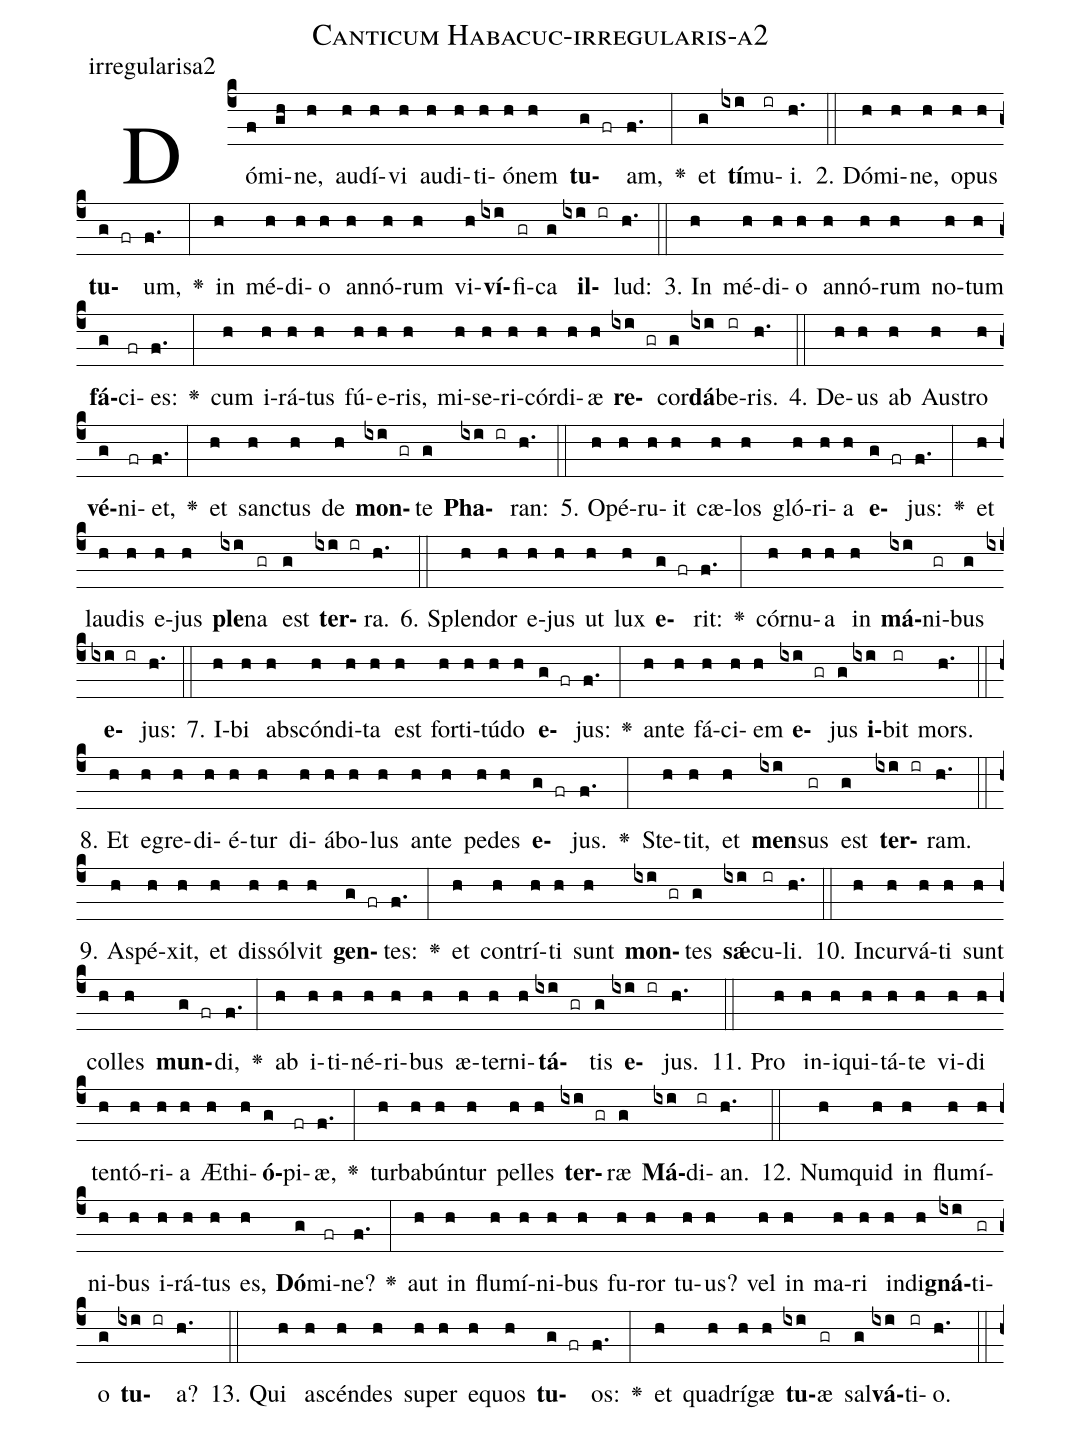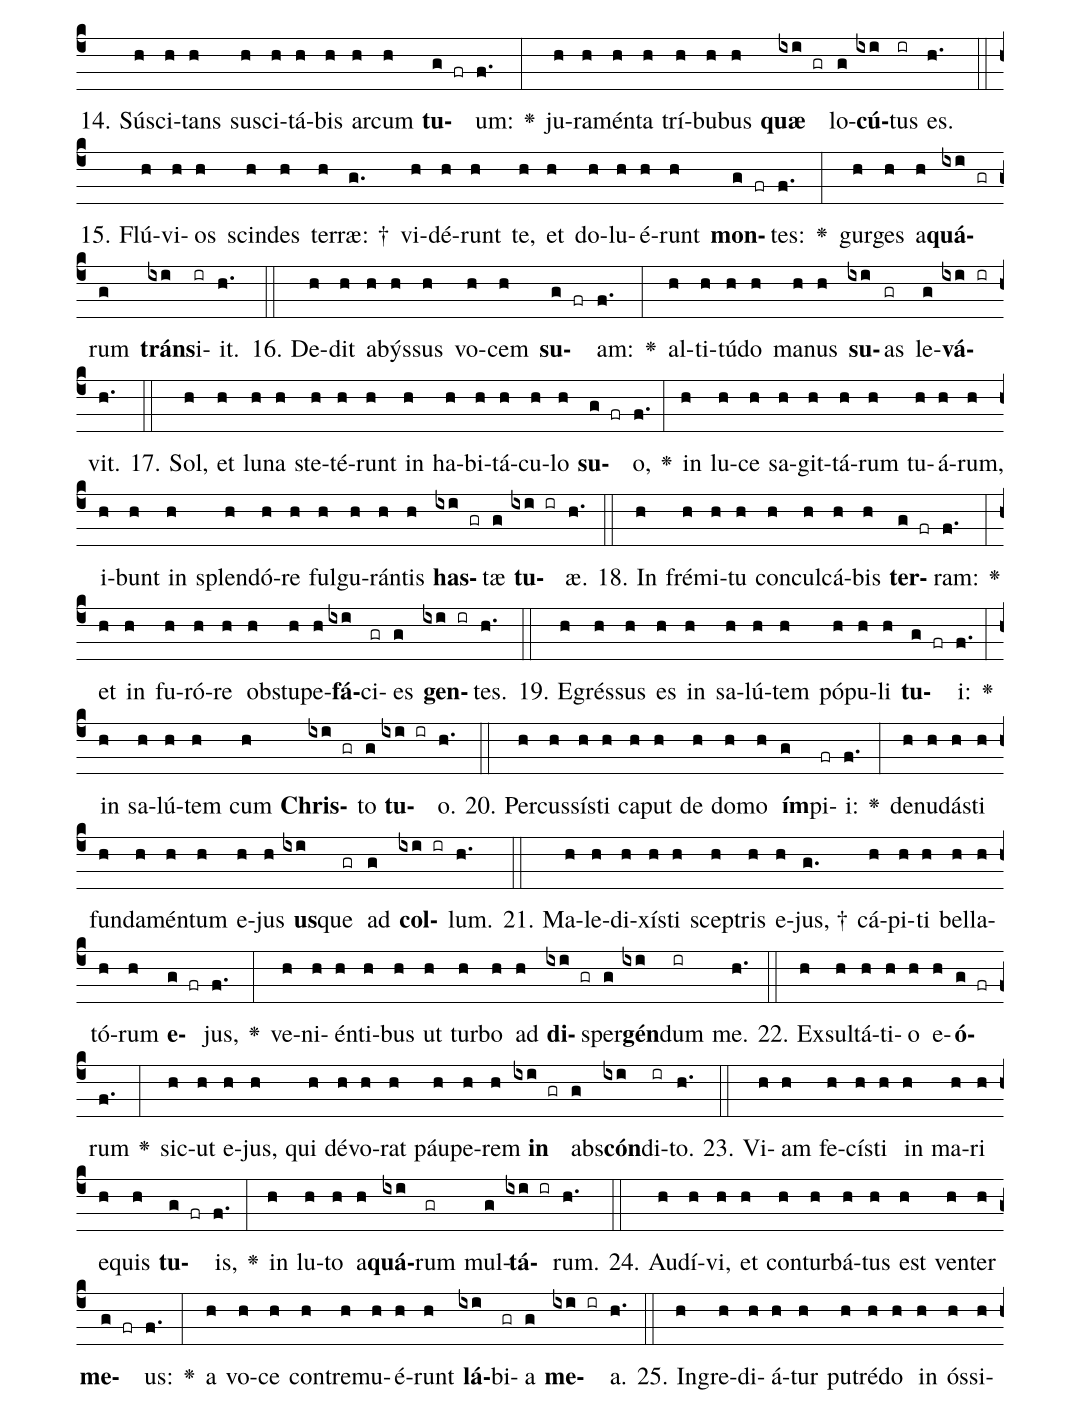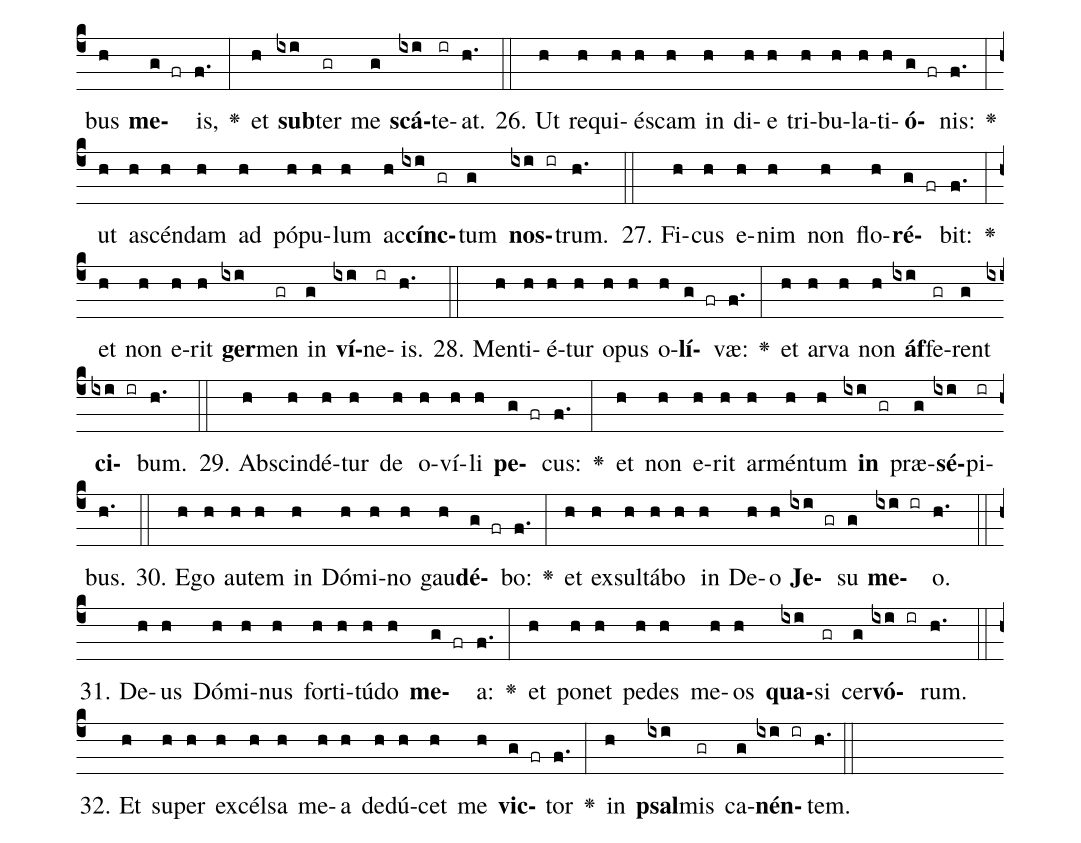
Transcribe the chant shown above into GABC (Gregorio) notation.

name: Canticum Habacuc-irregularis-a2;
annotation: irregularisa2;
%%
(c4)Dó(f)mi(gh)ne,(h) au(h)dí(h)vi(h) au(h)di(h)ti(h)ó(h)nem(h) <b>tu</b>(g fr)am,(f.) <v>\greheightstar</v>(:) et(g) <b>tí</b>(ixi)mu(ir)i.(h.) (::)
2. Dó(h)mi(h)ne,(h) o(h)pus(h) <b>tu</b>(g fr)um,(f.) <v>\greheightstar</v>(:) in(h) mé(h)di(h)o(h) an(h)nó(h)rum(h) vi(h)<b>ví</b>(ixi)fi(gr)ca(g) <b>il</b>(ixi ir)lud:(h.) (::)
3. In(h) mé(h)di(h)o(h) an(h)nó(h)rum(h) no(h)tum(h) <b>fá</b>(g)ci(fr)es:(f.) <v>\greheightstar</v>(:) cum(h) i(h)rá(h)tus(h) fú(h)e(h)ris,(h) mi(h)se(h)ri(h)cór(h)di(h)æ(h) <b>re</b>(ixi gr)cor(g)<b>dá</b>(ixi)be(ir)ris.(h.) (::)
4. De(h)us(h) ab(h) Aus(h)tro(h) <b>vé</b>(g)ni(fr)et,(f.) <v>\greheightstar</v>(:) et(h) sanc(h)tus(h) de(h) <b>mon</b>(ixi gr)te(g) <b>Pha</b>(ixi ir)ran:(h.) (::)
5. O(h)pé(h)ru(h)it(h) cæ(h)los(h) gló(h)ri(h)a(h) <b>e</b>(g fr)jus:(f.) <v>\greheightstar</v>(:) et(h) lau(h)dis(h) e(h)jus(h) <b>ple</b>(ixi)na(gr) est(g) <b>ter</b>(ixi ir)ra.(h.) (::)
6. Splen(h)dor(h) e(h)jus(h) ut(h) lux(h) <b>e</b>(g fr)rit:(f.) <v>\greheightstar</v>(:) cór(h)nu(h)a(h) in(h) <b>má</b>(ixi)ni(gr)bus(g) <b>e</b>(ixi ir)jus:(h.) (::)
7. I(h)bi(h) abs(h)cón(h)di(h)ta(h) est(h) for(h)ti(h)tú(h)do(h) <b>e</b>(g fr)jus:(f.) <v>\greheightstar</v>(:) an(h)te(h) fá(h)ci(h)em(h) <b>e</b>(ixi gr)jus(g) <b>i</b>(ixi)bit(ir) mors.(h.) (::)
8. Et(h) e(h)gre(h)di(h)é(h)tur(h) di(h)á(h)bo(h)lus(h) an(h)te(h) pe(h)des(h) <b>e</b>(g fr)jus.(f.) <v>\greheightstar</v>(:) Ste(h)tit,(h) et(h) <b>men</b>(ixi)sus(gr) est(g) <b>ter</b>(ixi ir)ram.(h.) (::)
9. A(h)spé(h)xit,(h) et(h) dis(h)sól(h)vit(h) <b>gen</b>(g fr)tes:(f.) <v>\greheightstar</v>(:) et(h) con(h)trí(h)ti(h) sunt(h) <b>mon</b>(ixi gr)tes(g) <b>sǽ</b>(ixi)cu(ir)li.(h.) (::)
10. In(h)cur(h)vá(h)ti(h) sunt(h) col(h)les(h) <b>mun</b>(g fr)di,(f.) <v>\greheightstar</v>(:) ab(h) i(h)ti(h)né(h)ri(h)bus(h) æ(h)ter(h)ni(h)<b>tá</b>(ixi gr)tis(g) <b>e</b>(ixi ir)jus.(h.) (::)
11. Pro(h) in(h)i(h)qui(h)tá(h)te(h) vi(h)di(h) ten(h)tó(h)ri(h)a(h) Æ(h)thi(h)<b>ó</b>(g)pi(fr)æ,(f.) <v>\greheightstar</v>(:) tur(h)ba(h)bún(h)tur(h) pel(h)les(h) <b>ter</b>(ixi gr)ræ(g) <b>Má</b>(ixi)di(ir)an.(h.) (::)
12. Num(h)quid(h) in(h) flu(h)mí(h)ni(h)bus(h) i(h)rá(h)tus(h) es,(h) <b>Dó</b>(g)mi(fr)ne?(f.) <v>\greheightstar</v>(:) aut(h) in(h) flu(h)mí(h)ni(h)bus(h) fu(h)ror(h) tu(h)us?(h) vel(h) in(h) ma(h)ri(h) in(h)di(h)<b>gná</b>(ixi)ti(gr)o(g) <b>tu</b>(ixi ir)a?(h.) (::)
13. Qui(h) a(h)scén(h)des(h) su(h)per(h) e(h)quos(h) <b>tu</b>(g fr)os:(f.) <v>\greheightstar</v>(:) et(h) qua(h)drí(h)gæ(h) <b>tu</b>(ixi)æ(gr) sal(g)<b>vá</b>(ixi)ti(ir)o.(h.) (::)
14. Sú(h)sci(h)tans(h) su(h)sci(h)tá(h)bis(h) ar(h)cum(h) <b>tu</b>(g fr)um:(f.) <v>\greheightstar</v>(:) ju(h)ra(h)mén(h)ta(h) trí(h)bu(h)bus(h) <b>quæ</b>(ixi gr) lo(g)<b>cú</b>(ixi)tus(ir) es.(h.) (::)
15. Flú(h)vi(h)os(h) scin(h)des(h) ter(h)ræ: †(g.) vi(h)dé(h)runt(h) te,(h) et(h) do(h)lu(h)é(h)runt(h) <b>mon</b>(g fr)tes:(f.) <v>\greheightstar</v>(:) gur(h)ges(h) a(h)<b>quá</b>(ixi gr)rum(g) <b>tráns</b>(ixi)i(ir)it.(h.) (::)
16. De(h)dit(h) a(h)býs(h)sus(h) vo(h)cem(h) <b>su</b>(g fr)am:(f.) <v>\greheightstar</v>(:) al(h)ti(h)tú(h)do(h) ma(h)nus(h) <b>su</b>(ixi)as(gr) le(g)<b>vá</b>(ixi ir)vit.(h.) (::)
17. Sol,(h) et(h) lu(h)na(h) ste(h)té(h)runt(h) in(h) ha(h)bi(h)tá(h)cu(h)lo(h) <b>su</b>(g fr)o,(f.) <v>\greheightstar</v>(:) in(h) lu(h)ce(h) sa(h)git(h)tá(h)rum(h) tu(h)á(h)rum,(h) i(h)bunt(h) in(h) splen(h)dó(h)re(h) ful(h)gu(h)rán(h)tis(h) <b>has</b>(ixi gr)tæ(g) <b>tu</b>(ixi ir)æ.(h.) (::)
18. In(h) fré(h)mi(h)tu(h) con(h)cul(h)cá(h)bis(h) <b>ter</b>(g fr)ram:(f.) <v>\greheightstar</v>(:) et(h) in(h) fu(h)ró(h)re(h) ob(h)stu(h)pe(h)<b>fá</b>(ixi)ci(gr)es(g) <b>gen</b>(ixi ir)tes.(h.) (::)
19. E(h)grés(h)sus(h) es(h) in(h) sa(h)lú(h)tem(h) pó(h)pu(h)li(h) <b>tu</b>(g fr)i:(f.) <v>\greheightstar</v>(:) in(h) sa(h)lú(h)tem(h) cum(h) <b>Chris</b>(ixi gr)to(g) <b>tu</b>(ixi ir)o.(h.) (::)
20. Per(h)cus(h)sís(h)ti(h) ca(h)put(h) de(h) do(h)mo(h) <b>ím</b>(g)pi(fr)i:(f.) <v>\greheightstar</v>(:) de(h)nu(h)dás(h)ti(h) fun(h)da(h)mén(h)tum(h) e(h)jus(h) <b>us</b>(ixi)que(gr) ad(g) <b>col</b>(ixi ir)lum.(h.) (::)
21. Ma(h)le(h)di(h)xís(h)ti(h) scep(h)tris(h) e(h)jus, †(g.) cá(h)pi(h)ti(h) bel(h)la(h)tó(h)rum(h) <b>e</b>(g fr)jus,(f.) <v>\greheightstar</v>(:) ve(h)ni(h)én(h)ti(h)bus(h) ut(h) tur(h)bo(h) ad(h) <b>di</b>(ixi gr)sper(g)<b>gén</b>(ixi)dum(ir) me.(h.) (::)
22. Ex(h)sul(h)tá(h)ti(h)o(h) e(h)<b>ó</b>(g fr)rum(f.) <v>\greheightstar</v>(:) sic(h)ut(h) e(h)jus,(h) qui(h) dé(h)vo(h)rat(h) páu(h)pe(h)rem(h) <b>in</b>(ixi gr) abs(g)<b>cón</b>(ixi)di(ir)to.(h.) (::)
23. Vi(h)am(h) fe(h)cís(h)ti(h) in(h) ma(h)ri(h) e(h)quis(h) <b>tu</b>(g fr)is,(f.) <v>\greheightstar</v>(:) in(h) lu(h)to(h) a(h)<b>quá</b>(ixi)rum(gr) mul(g)<b>tá</b>(ixi ir)rum.(h.) (::)
24. Au(h)dí(h)vi,(h) et(h) con(h)tur(h)bá(h)tus(h) est(h) ven(h)ter(h) <b>me</b>(g fr)us:(f.) <v>\greheightstar</v>(:) a(h) vo(h)ce(h) con(h)tre(h)mu(h)é(h)runt(h) <b>lá</b>(ixi)bi(gr)a(g) <b>me</b>(ixi ir)a.(h.) (::)
25. In(h)gre(h)di(h)á(h)tur(h) pu(h)tré(h)do(h) in(h) ós(h)si(h)bus(h) <b>me</b>(g fr)is,(f.) <v>\greheightstar</v>(:) et(h) <b>sub</b>(ixi)ter(gr) me(g) <b>scá</b>(ixi)te(ir)at.(h.) (::)
26. Ut(h) re(h)qui(h)és(h)cam(h) in(h) di(h)e(h) tri(h)bu(h)la(h)ti(h)<b>ó</b>(g fr)nis:(f.) <v>\greheightstar</v>(:) ut(h) a(h)scén(h)dam(h) ad(h) pó(h)pu(h)lum(h) ac(h)<b>cínc</b>(ixi gr)tum(g) <b>nos</b>(ixi ir)trum.(h.) (::)
27. Fi(h)cus(h) e(h)nim(h) non(h) flo(h)<b>ré</b>(g fr)bit:(f.) <v>\greheightstar</v>(:) et(h) non(h) e(h)rit(h) <b>ger</b>(ixi)men(gr) in(g) <b>ví</b>(ixi)ne(ir)is.(h.) (::)
28. Men(h)ti(h)é(h)tur(h) o(h)pus(h) o(h)<b>lí</b>(g fr)væ:(f.) <v>\greheightstar</v>(:) et(h) ar(h)va(h) non(h) <b>áf</b>(ixi)fe(gr)rent(g) <b>ci</b>(ixi ir)bum.(h.) (::)
29. Ab(h)scin(h)dé(h)tur(h) de(h) o(h)ví(h)li(h) <b>pe</b>(g fr)cus:(f.) <v>\greheightstar</v>(:) et(h) non(h) e(h)rit(h) ar(h)mén(h)tum(h) <b>in</b>(ixi gr) præ(g)<b>sé</b>(ixi)pi(ir)bus.(h.) (::)
30. E(h)go(h) au(h)tem(h) in(h) Dó(h)mi(h)no(h) gau(h)<b>dé</b>(g fr)bo:(f.) <v>\greheightstar</v>(:) et(h) ex(h)sul(h)tá(h)bo(h) in(h) De(h)o(h) <b>Je</b>(ixi gr)su(g) <b>me</b>(ixi ir)o.(h.) (::)
31. De(h)us(h) Dó(h)mi(h)nus(h) for(h)ti(h)tú(h)do(h) <b>me</b>(g fr)a:(f.) <v>\greheightstar</v>(:) et(h) po(h)net(h) pe(h)des(h) me(h)os(h) <b>qua</b>(ixi)si(gr) cer(g)<b>vó</b>(ixi ir)rum.(h.) (::)
32. Et(h) su(h)per(h) ex(h)cél(h)sa(h) me(h)a(h) de(h)dú(h)cet(h) me(h) <b>vic</b>(g fr)tor(f.) <v>\greheightstar</v>(:) in(h) <b>psal</b>(ixi)mis(gr) ca(g)<b>nén</b>(ixi ir)tem.(h.) (::)
